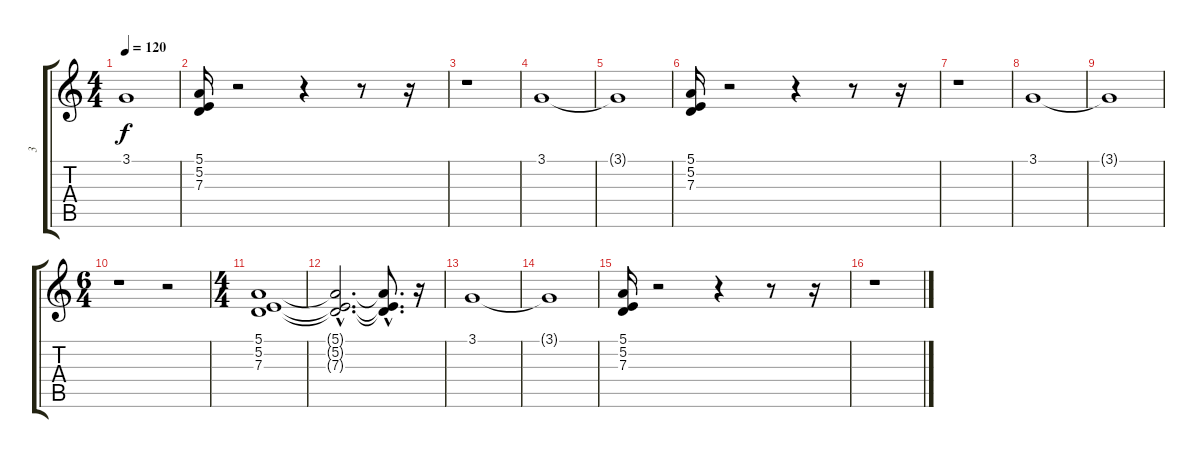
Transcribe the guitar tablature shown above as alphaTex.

\track ("3" "3") {instrument pad1newage}
\staff {score tabs}
\tuning (E4 B3 G3 D3 A2 E2) {hide}
\ts (4 4)
\tempo 120
\clef g2
\ks c
3.1{t}.1{dy f} |
(5.1 5.2 7.3).16 r.2 r.4 r.8 r.16 |
r.1 |
3.1.1 |
3.1{t}.1 |
(5.1 5.2 7.3).16 r.2 r.4 r.8 r.16 |
r.1 |
3.1.1 |
3.1{t}.1 |
\ts (6 4)
r.1 r.2 |
\ts (4 4)
(5.1 5.2 7.3).1 |
(5.1{hac t} 5.2{hac t} 7.3{hac t}).2{d} (5.1{hac t} 5.2{hac t} 7.3{hac t}).8{d} r.16 |
3.1.1 |
3.1{t}.1 |
(5.1 5.2 7.3).16 r.2 r.4 r.8 r.16 |
r.1
